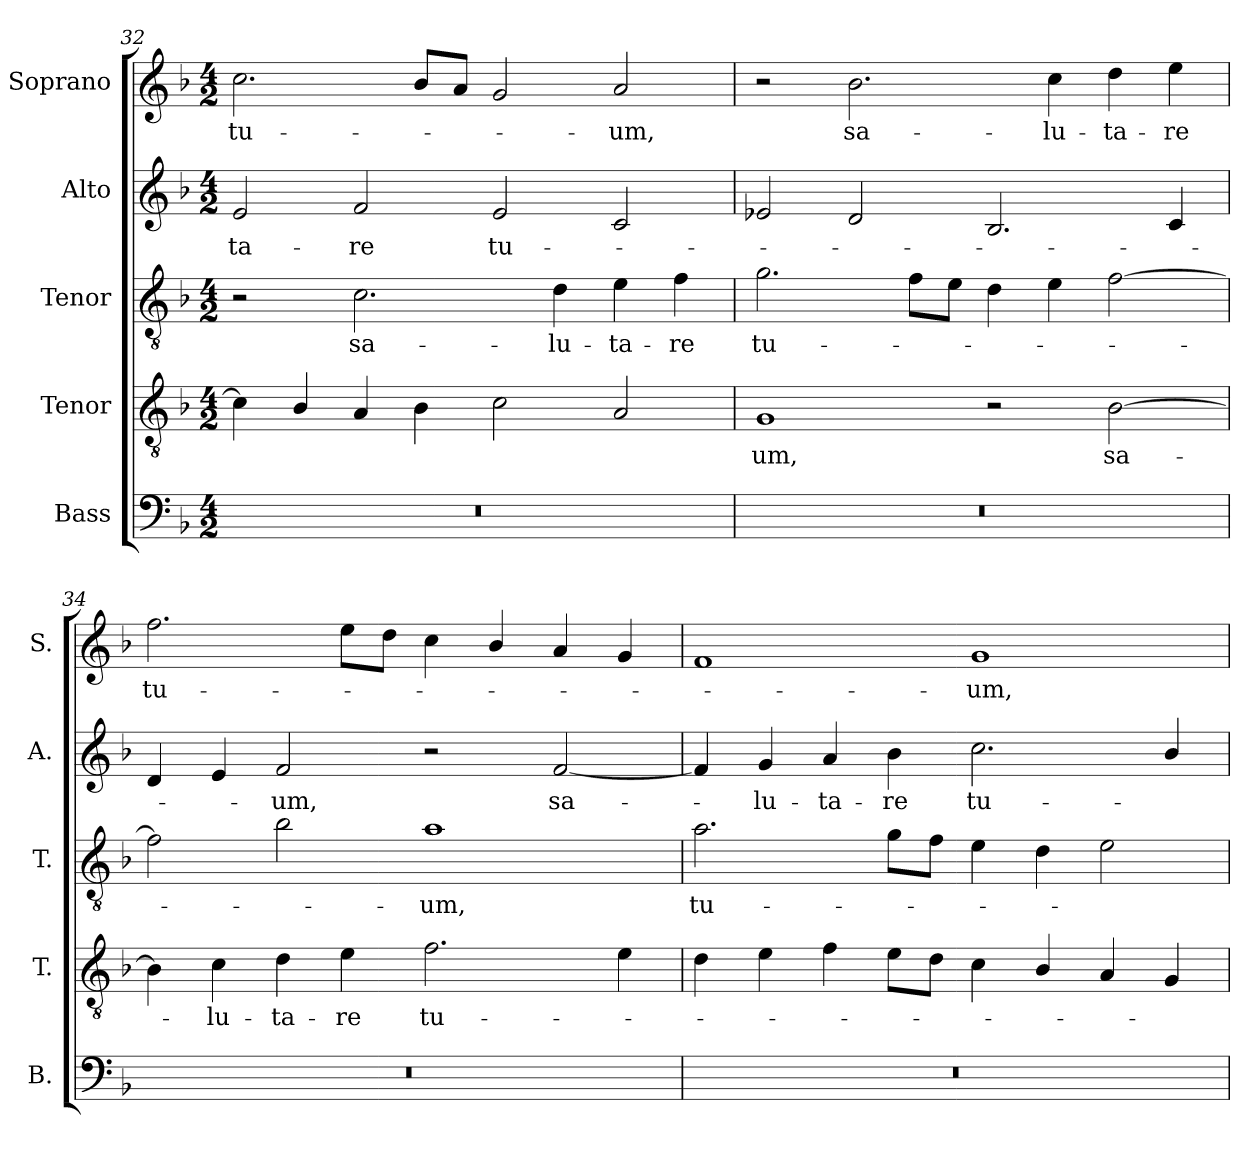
**kern	**kern	**text	**kern	**text	**kern	**text	**kern	**text
*part5	*part4	*part4	*part3	*part3	*part2	*part2	*part1	*part1
*staff5	*staff4	*staff4	*staff3	*staff3	*staff2	*staff2	*staff1	*staff1
*I"Bass	*I"Tenor	*	*I"Tenor	*	*I"Alto	*	*I"Soprano	*
*I'B.	*I'T.	*	*I'T.	*	*I'A.	*	*I'S.	*
*clefF4	*clefGv2	*	*clefGv2	*	*clefG2	*	*clefG2	*
*	*ITrd7c12	*	*ITrd7c12	*	*	*	*	*
*k[b-]	*k[b-]	*	*k[b-]	*	*k[b-]	*	*k[b-]	*
*F:	*F:	*	*F:	*	*F:	*	*F:	*
*M4/2	*M4/2	*	*M4/2	*	*M4/2	*	*M4/2	*
=32	=32	=32	=32	=32	=32	=32	=32	=32
!LO:N:vis=1	!	!	!	!	!	!	!	!
!	!	!	!	!	!	!LO:LY:b:color=#000000	!	!
!	!	!	!	!	!	!	!	!LO:LY:b:color=#000000
0r	4Ci\]	.	2r	.	2ei/	-ta-	2.cci\	tu-
.	4BB-i/	.	.	.	.	.	.	.
!	!	!	!	!LO:LY:b:color=#000000	!	!	!	!
!	!	!	!	!	!	!LO:LY:b:color=#000000	!	!
.	4AAi/	.	2.Ci\	sa-	2fi/	-re	.	.
.	4BB-i\	.	.	.	.	.	8b-i/L	.
.	.	.	.	.	.	.	8ai/J	.
!	!	!	!	!	!	!LO:LY:b:color=#000000	!	!
.	2Ci\	.	.	.	2ei/	tu-	2gi/	.
!	!	!	!	!LO:LY:b:color=#000000	!	!	!	!
.	.	.	4Di\	-lu-	.	.	.	.
!	!	!	!	!LO:LY:b:color=#000000	!	!	!	!
!	!	!	!	!	!	!	!	!LO:LY:b:color=#000000
.	2AAi/	.	4Ei\	-ta-	2ci/	.	2ai/	-um,
!	!	!	!	!LO:LY:b:color=#000000	!	!	!	!
.	.	.	4Fi\	-re	.	.	.	.
=33	=33	=33	=33	=33	=33	=33	=33	=33
!LO:N:vis=1	!	!	!	!	!	!	!	!
!	!	!LO:LY:b:color=#000000	!	!	!	!	!	!
!	!	!	!	!LO:LY:b:color=#000000	!	!	!	!
0r	1GGi	-um,	2.Gi\	tu-	2e-Xi/	.	2r	.
!	!	!	!	!	!	!	!	!LO:LY:b:color=#000000
.	.	.	.	.	2di/	.	2.b-i\	sa-
.	.	.	8Fi\L	.	.	.	.	.
.	.	.	8Ei\J	.	.	.	.	.
.	2r	.	4Di\	.	2.B-i/	.	.	.
!	!	!	!	!	!	!	!	!LO:LY:b:color=#000000
.	.	.	4Ei\	.	.	.	4cci\	-lu-
!	!	!LO:LY:b:color=#000000	!	!	!	!	!	!
!	!	!	!	!	!	!	!	!LO:LY:b:color=#000000
.	[2BB-i\	sa-	[2Fi\	.	.	.	4ddi\	-ta-
!	!	!	!	!	!	!	!	!LO:LY:b:color=#000000
.	.	.	.	.	4ci/	.	4eei\	-re
=34	=34	=34	=34	=34	=34	=34	=34	=34
!LO:N:vis=1	!	!	!	!	!	!	!	!
!	!	!	!	!	!	!	!	!LO:LY:b:color=#000000
0r	4BB-i\]	.	2Fi\]	.	4di/	.	2.ffi\	tu-
!	!	!LO:LY:b:color=#000000	!	!	!	!	!	!
.	4Ci\	-lu-	.	.	4ei/	.	.	.
!	!	!LO:LY:b:color=#000000	!	!	!	!	!	!
!	!	!	!	!	!	!LO:LY:b:color=#000000	!	!
.	4Di\	-ta-	2B-i\	.	2fi/	-um,	.	.
!	!	!LO:LY:b:color=#000000	!	!	!	!	!	!
.	4Ei\	-re	.	.	.	.	8eei\L	.
.	.	.	.	.	.	.	8ddi\J	.
!	!	!LO:LY:b:color=#000000	!	!	!	!	!	!
!	!	!	!	!LO:LY:b:color=#000000	!	!	!	!
.	2.Fi\	tu-	1Ai	-um,	2r	.	4cci\	.
.	.	.	.	.	.	.	4b-i/	.
!	!	!	!	!	!	!LO:LY:b:color=#000000	!	!
.	.	.	.	.	[2fi/	sa-	4ai/	.
.	4Ei\	.	.	.	.	.	4gi/	.
!!LO:LB:g=z
=35	=35	=35	=35	=35	=35	=35	=35	=35
!LO:N:vis=1	!	!	!	!	!	!	!	!
!	!	!	!	!LO:LY:b:color=#000000	!	!	!	!
0r	4Di\	.	2.Ai\	tu-	4fi/]	.	1fi	.
!	!	!	!	!	!	!LO:LY:b:color=#000000	!	!
.	4Ei\	.	.	.	4gi/	-lu-	.	.
!	!	!	!	!	!	!LO:LY:b:color=#000000	!	!
.	4Fi\	.	.	.	4ai/	-ta-	.	.
!	!	!	!	!	!	!LO:LY:b:color=#000000	!	!
.	8Ei\L	.	8Gi\L	.	4b-i\	-re	.	.
.	8Di\J	.	8Fi\J	.	.	.	.	.
!	!	!	!	!	!	!LO:LY:b:color=#000000	!	!
!	!	!	!	!	!	!	!	!LO:LY:b:color=#000000
.	4Ci\	.	4Ei\	.	2.cci\	tu-	1gi	-um,
.	4BB-i/	.	4Di\	.	.	.	.	.
.	4AAi/	.	2Ei\	.	.	.	.	.
.	4GGi/	.	.	.	4b-i/	.	.	.
=	=	=	=	=	=	=	=	=
*-	*-	*-	*-	*-	*-	*-	*-	*-
